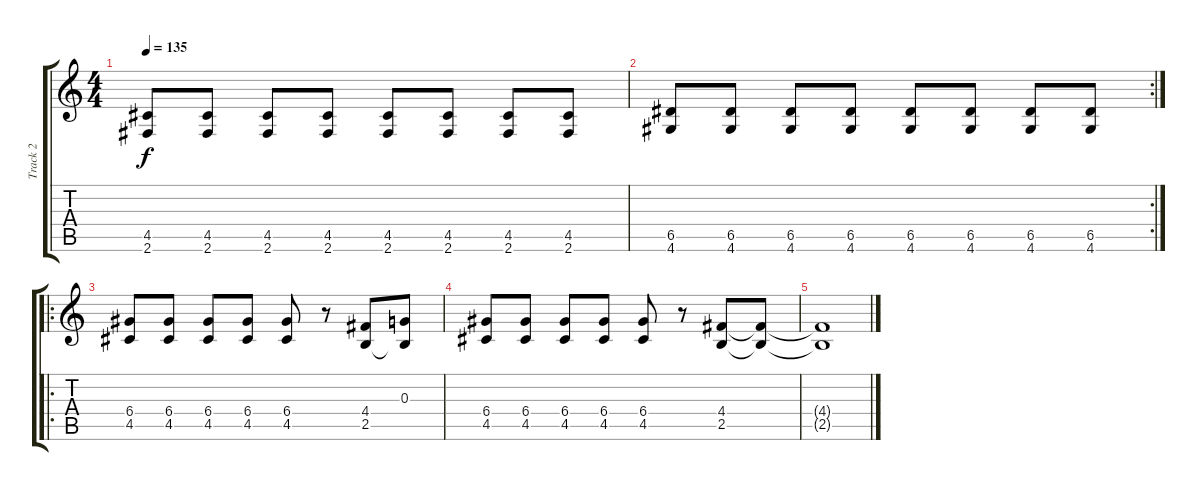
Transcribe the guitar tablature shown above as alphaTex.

\track ("Track 2" "Track 2") {instrument distortionguitar}
\staff {score tabs}
\tuning (E4 B3 G3 D3 A2 E2) {hide}
\ts (4 4)
\tempo 135
\clef g2
\ks c
(4.5 2.6).8{dy f} (4.5 2.6).8 (4.5 2.6).8 (4.5 2.6).8 (4.5 2.6).8 (4.5 2.6).8 (4.5 2.6).8 (4.5 2.6).8 |
\rc 2
(6.5 4.6).8 (6.5 4.6).8 (6.5 4.6).8 (6.5 4.6).8 (6.5 4.6).8 (6.5 4.6).8 (6.5 4.6).8 (6.5 4.6).8 |
\ro
(6.4 4.5).8 (6.4 4.5).8 (6.4 4.5).8 (6.4 4.5).8 (6.4 4.5).8 r.8 (4.4 2.5).8 (0.3 2.5{t}).8 |
(6.4 4.5).8 (6.4 4.5).8 (6.4 4.5).8 (6.4 4.5).8 (6.4 4.5).8 r.8 (4.4 2.5).8 (4.4{t} 2.5{t}).8 |
(4.4{t} 2.5{t}).1
